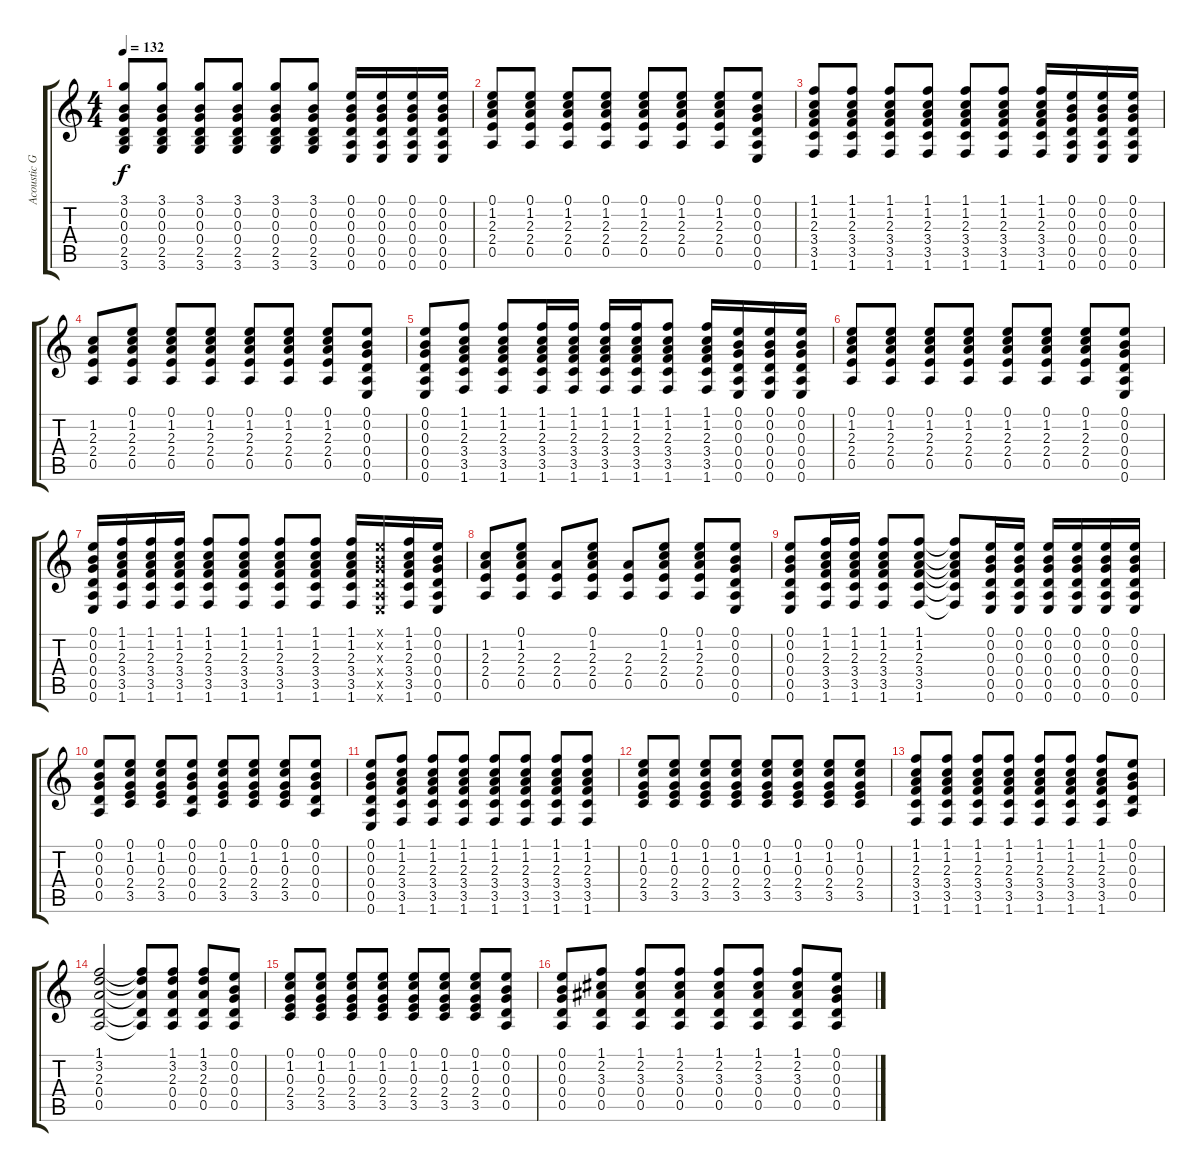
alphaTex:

\track ("Acoustic Guitar" "Acoustic G") {instrument acousticguitarsteel}
\staff {score tabs}
\tuning (E4 B3 G3 D3 A2 E2) {hide}
\ts (4 4)
\tempo 132
\clef g2
\ks c
(3.1 0.2 0.3 0.4 2.5 3.6).8{dy f} (3.1 0.2 0.3 0.4 2.5 3.6).8 (3.1 0.2 0.3 0.4 2.5 3.6).8 (3.1 0.2 0.3 0.4 2.5 3.6).8 (3.1 0.2 0.3 0.4 2.5 3.6).8 (3.1 0.2 0.3 0.4 2.5 3.6).8 (0.1 0.2 0.3 0.4 0.5 0.6).16 (0.1 0.2 0.3 0.4 0.5 0.6).16 (0.1 0.2 0.3 0.4 0.5 0.6).16 (0.1 0.2 0.3 0.4 0.5 0.6).16 |
(0.1 1.2 2.3 2.4 0.5).8 (0.1 1.2 2.3 2.4 0.5).8 (0.1 1.2 2.3 2.4 0.5).8 (0.1 1.2 2.3 2.4 0.5).8 (0.1 1.2 2.3 2.4 0.5).8 (0.1 1.2 2.3 2.4 0.5).8 (0.1 1.2 2.3 2.4 0.5).8 (0.1 0.2 0.3 0.4 0.5 0.6).8 |
(1.1 1.2 2.3 3.4 3.5 1.6).8 (1.1 1.2 2.3 3.4 3.5 1.6).8 (1.1 1.2 2.3 3.4 3.5 1.6).8 (1.1 1.2 2.3 3.4 3.5 1.6).8 (1.1 1.2 2.3 3.4 3.5 1.6).8 (1.1 1.2 2.3 3.4 3.5 1.6).8 (1.1 1.2 2.3 3.4 3.5 1.6).16 (0.1 0.2 0.3 0.4 0.5 0.6).16 (0.1 0.2 0.3 0.4 0.5 0.6).16 (0.1 0.2 0.3 0.4 0.5 0.6).16 |
(1.2 2.3 2.4 0.5).8 (0.1 1.2 2.3 2.4 0.5).8 (0.1 1.2 2.3 2.4 0.5).8 (0.1 1.2 2.3 2.4 0.5).8 (0.1 1.2 2.3 2.4 0.5).8 (0.1 1.2 2.3 2.4 0.5).8 (0.1 1.2 2.3 2.4 0.5).8 (0.1 0.2 0.3 0.4 0.5 0.6).8 |
(0.1 0.2 0.3 0.4 0.5 0.6).8 (1.1 1.2 2.3 3.4 3.5 1.6).8 (1.1 1.2 2.3 3.4 3.5 1.6).8 (1.1 1.2 2.3 3.4 3.5 1.6).16 (1.1 1.2 2.3 3.4 3.5 1.6).16 (1.1 1.2 2.3 3.4 3.5 1.6).16 (1.1 1.2 2.3 3.4 3.5 1.6).16 (1.1 1.2 2.3 3.4 3.5 1.6).8 (1.1 1.2 2.3 3.4 3.5 1.6).16 (0.1 0.2 0.3 0.4 0.5 0.6).16 (0.1 0.2 0.3 0.4 0.5 0.6).16 (0.1 0.2 0.3 0.4 0.5 0.6).16 |
(0.1 1.2 2.3 2.4 0.5).8 (0.1 1.2 2.3 2.4 0.5).8 (0.1 1.2 2.3 2.4 0.5).8 (0.1 1.2 2.3 2.4 0.5).8 (0.1 1.2 2.3 2.4 0.5).8 (0.1 1.2 2.3 2.4 0.5).8 (0.1 1.2 2.3 2.4 0.5).8 (0.1 0.2 0.3 0.4 0.5 0.6).8 |
(0.1 0.2 0.3 0.4 0.5 0.6).16 (1.1 1.2 2.3 3.4 3.5 1.6).16 (1.1 1.2 2.3 3.4 3.5 1.6).16 (1.1 1.2 2.3 3.4 3.5 1.6).16 (1.1 1.2 2.3 3.4 3.5 1.6).8 (1.1 1.2 2.3 3.4 3.5 1.6).8 (1.1 1.2 2.3 3.4 3.5 1.6).8 (1.1 1.2 2.3 3.4 3.5 1.6).8 (1.1 1.2 2.3 3.4 3.5 1.6).16 (0.1{x} 0.2{x} 0.3{x} 0.4{x} 0.5{x} 0.6{x}).16 (1.1 1.2 2.3 3.4 3.5 1.6).16 (0.1 0.2 0.3 0.4 0.5 0.6).16 |
(1.2 2.3 2.4 0.5).8 (0.1 1.2 2.3 2.4 0.5).8 (2.3 2.4 0.5).8 (0.1 1.2 2.3 2.4 0.5).8 (2.3 2.4 0.5).8 (0.1 1.2 2.3 2.4 0.5).8 (0.1 1.2 2.3 2.4 0.5).8 (0.1 0.2 0.3 0.4 0.5 0.6).8 |
(0.1 0.2 0.3 0.4 0.5 0.6).8 (1.1 1.2 2.3 3.4 3.5 1.6).16 (1.1 1.2 2.3 3.4 3.5 1.6).16 (1.1 1.2 2.3 3.4 3.5 1.6).8 (1.1 1.2 2.3 3.4 3.5 1.6).8 (1.1{t} 1.2{t} 2.3{t} 3.4{t} 3.5{t} 1.6{t}).8 (0.1 0.2 0.3 0.4 0.5 0.6).16 (0.1 0.2 0.3 0.4 0.5 0.6).16 (0.1 0.2 0.3 0.4 0.5 0.6).16 (0.1 0.2 0.3 0.4 0.5 0.6).16 (0.1 0.2 0.3 0.4 0.5 0.6).16 (0.1 0.2 0.3 0.4 0.5 0.6).16 |
(0.1 0.2 0.3 0.4 0.5).8 (0.1 1.2 0.3 2.4 3.5).8 (0.1 1.2 0.3 2.4 3.5).8 (0.1 0.2 0.3 0.4 0.5).8 (0.1 1.2 0.3 2.4 3.5).8 (0.1 1.2 0.3 2.4 3.5).8 (0.1 1.2 0.3 2.4 3.5).8 (0.1 0.2 0.3 0.4 0.5).8 |
(0.1 0.2 0.3 0.4 0.5 0.6).8 (1.1 1.2 2.3 3.4 3.5 1.6).8 (1.1 1.2 2.3 3.4 3.5 1.6).8 (1.1 1.2 2.3 3.4 3.5 1.6).8 (1.1 1.2 2.3 3.4 3.5 1.6).8 (1.1 1.2 2.3 3.4 3.5 1.6).8 (1.1 1.2 2.3 3.4 3.5 1.6).8 (1.1 1.2 2.3 3.4 3.5 1.6).8 |
(0.1 1.2 0.3 2.4 3.5).8 (0.1 1.2 0.3 2.4 3.5).8 (0.1 1.2 0.3 2.4 3.5).8 (0.1 1.2 0.3 2.4 3.5).8 (0.1 1.2 0.3 2.4 3.5).8 (0.1 1.2 0.3 2.4 3.5).8 (0.1 1.2 0.3 2.4 3.5).8 (0.1 1.2 0.3 2.4 3.5).8 |
(1.1 1.2 2.3 3.4 3.5 1.6).8 (1.1 1.2 2.3 3.4 3.5 1.6).8 (1.1 1.2 2.3 3.4 3.5 1.6).8 (1.1 1.2 2.3 3.4 3.5 1.6).8 (1.1 1.2 2.3 3.4 3.5 1.6).8 (1.1 1.2 2.3 3.4 3.5 1.6).8 (1.1 1.2 2.3 3.4 3.5 1.6).8 (0.1 0.2 0.3 0.4 0.5).8 |
(1.1 3.2 2.3 0.4 0.5).2 (1.1{t} 3.2{t} 2.3{t} 0.4{t} 0.5{t}).8 (1.1 3.2 2.3 0.4 0.5).8 (1.1 3.2 2.3 0.4 0.5).8 (0.1 0.2 0.3 0.4 0.5).8 |
(0.1 1.2 0.3 2.4 3.5).8 (0.1 1.2 0.3 2.4 3.5).8 (0.1 1.2 0.3 2.4 3.5).8 (0.1 1.2 0.3 2.4 3.5).8 (0.1 1.2 0.3 2.4 3.5).8 (0.1 1.2 0.3 2.4 3.5).8 (0.1 1.2 0.3 2.4 3.5).8 (0.1 0.2 0.3 0.4 0.5).8 |
(0.1 0.2 0.3 0.4 0.5).8 (1.1 2.2 3.3 0.4 0.5).8 (1.1 2.2 3.3 0.4 0.5).8 (1.1 2.2 3.3 0.4 0.5).8 (1.1 2.2 3.3 0.4 0.5).8 (1.1 2.2 3.3 0.4 0.5).8 (1.1 2.2 3.3 0.4 0.5).8 (0.1 0.2 0.3 0.4 0.5).8
